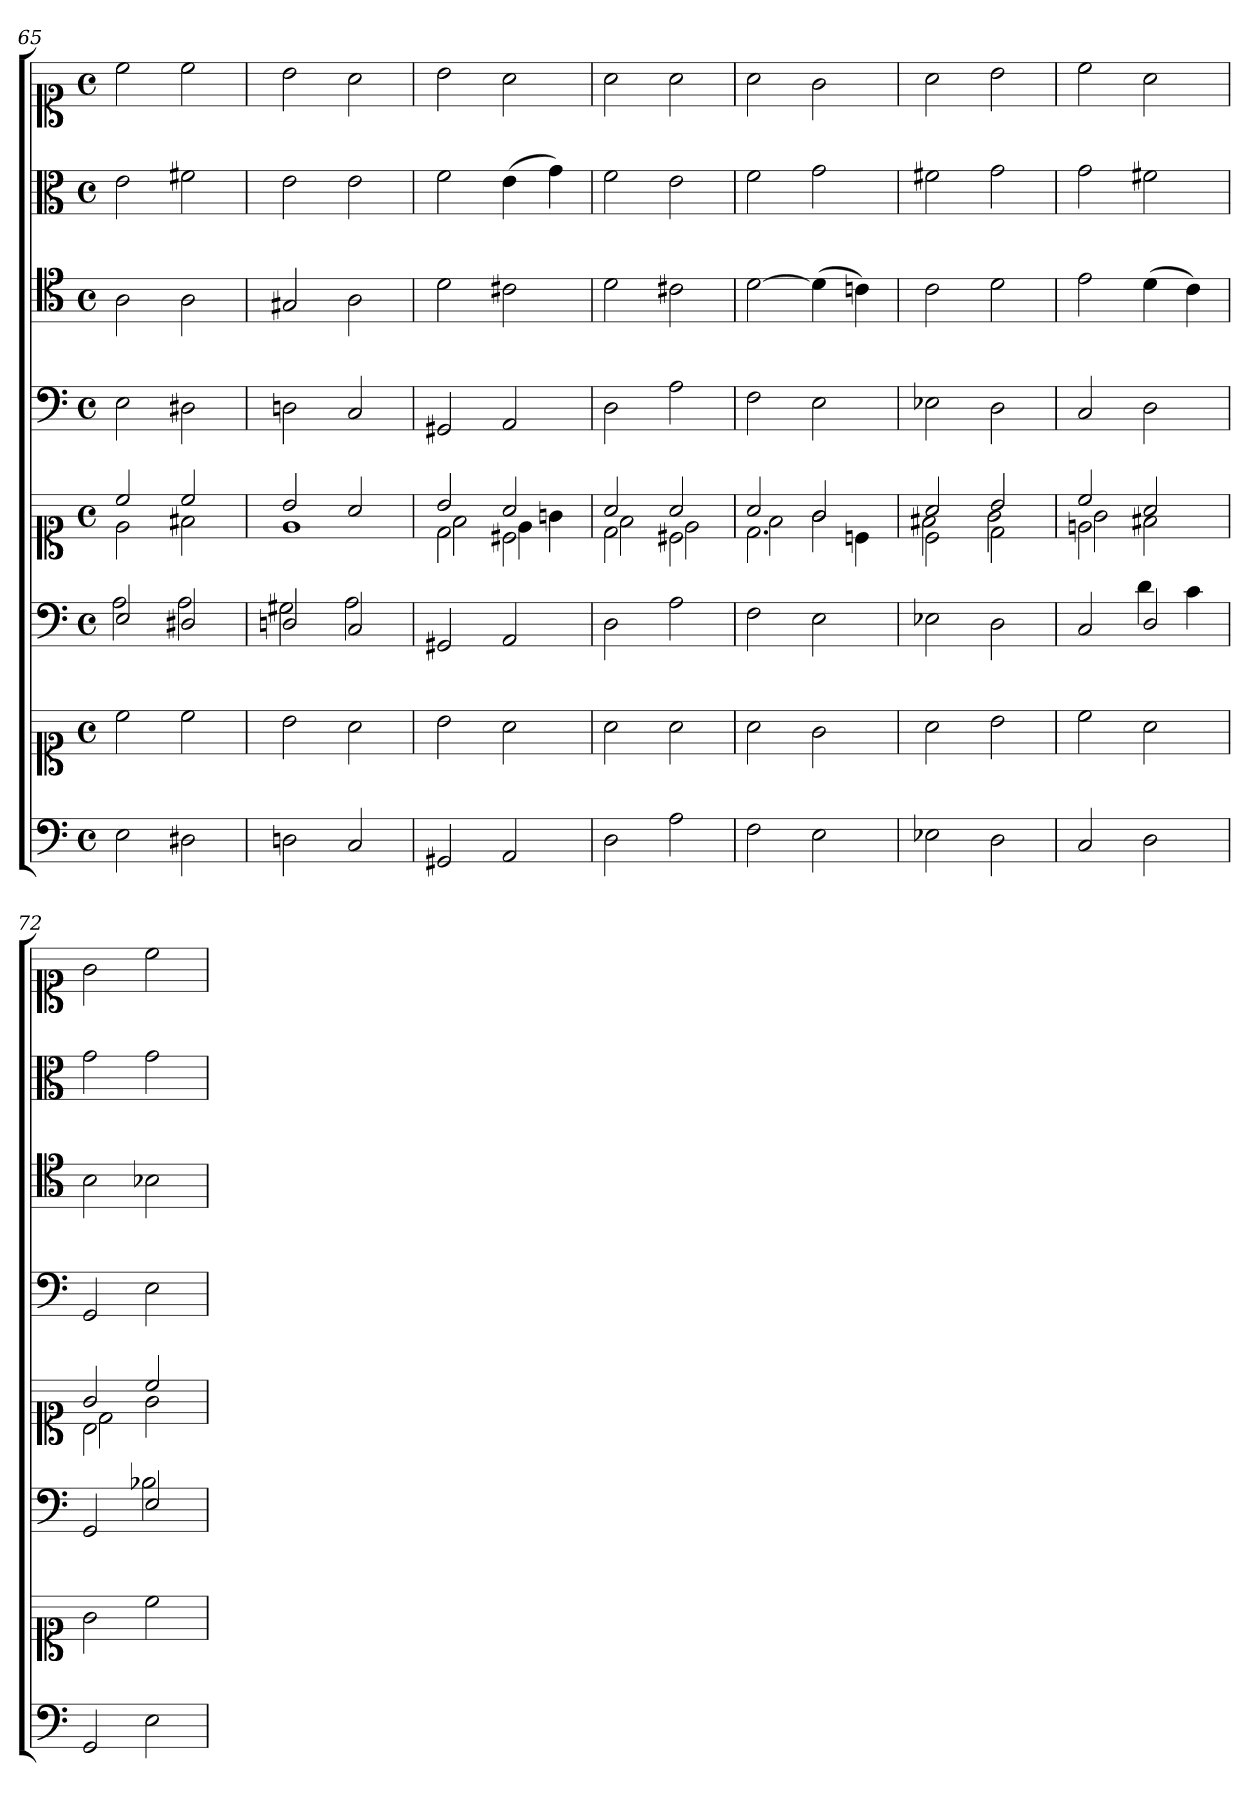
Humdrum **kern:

**kern	**kern	**kern	**kern	**kern	**kern	**kern	**kern
*part6	*part6	*part5	*part5	*part4	*part3	*part2	*part1
*staff8	*staff7	*staff6	*staff5	*staff4	*staff3	*staff2	*staff1
*clefF4	*clefC1	*clefF4	*clefC1	*clefF4	*clefC4	*clefC3	*clefC1
*k[]	*k[]	*k[]	*k[]	*k[]	*k[]	*k[]	*k[]
*M4/4	*M4/4	*M4/4	*M4/4	*M4/4	*M4/4	*M4/4	*M4/4
*met(c)	*met(c)	*met(c)	*met(c)	*met(c)	*met(c)	*met(c)	*met(c)
=65	=65	=65	=65	=65	=65	=65	=65
*	*	*^	*^	*	*	*	*
2E	2cc	2E	2A	2cc	2e	2E	2A	2e	2cc
2D#X	2cc	2D#X	2A	2cc	2f#X	2D#X	2A	2f#X	2cc
=66	=66	=66	=66	=66	=66	=66	=66	=66	=66
2Dn	2b	2Dn	2G#X	2b	1e	2Dn	2G#X	2e	2b
2C	2a	2C	2A	2a	.	2C	2A	2e	2a
*	*	*v	*v	*	*	*	*	*	*
=67	=67	=67	=67	=67	=67	=67	=67	=67
*	*	*	*	*^	*	*	*	*
2GG#X	2b	2GG#X	2b	2d	2f\	2GG#X	2d	2f	2b
2AA	2a	2AA	2a	2c#X	4e\	2AA	2c#X	(4e	2a
.	.	.	.	.	4gn\	.	.	4g)	.
=68	=68	=68	=68	=68	=68	=68	=68	=68	=68
2D	2a	2D	2a	2d	2f\	2D	2d	2f	2a
2A	2a	2A	2a	2c#X	2e\	2A	2c#X	2e	2a
=69	=69	=69	=69	=69	=69	=69	=69	=69	=69
2F	2a	2F	2a	2.d	2f\	2F	[2d	2f	2a
2E	2g	2E	2g	.	2g\	2E	(4d]	2g	2g
.	.	.	.	4cn	.	.	4cn)	.	.
=70	=70	=70	=70	=70	=70	=70	=70	=70	=70
2E-X	2a	2E-X	2a	2c	2f#X\	2E-X	2c	2f#X	2a
2D	2b	2D	2b	2d	2g\	2D	2d	2g	2b
=71	=71	=71	=71	=71	=71	=71	=71	=71	=71
*	*	*^	*	*	*	*	*	*	*
2C	2cc	2C	2ryy	2cc	2en	2g\	2C	2e	2g	2cc
2D	2a	2D	4d	2a	4ryy	2f#X\	2D	(4d	2f#X	2a
.	.	.	4c	.	4ryy	.	.	4c)	.	.
=72	=72	=72	=72	=72	=72	=72	=72	=72	=72	=72
2GG	2g	2GG	2ryy	2g	2B	2d\	2GG	2B	2g	2g
2E	2cc	2E	2B-X	2cc	2ryy	2g\	2E	2B-X	2g	2cc
*	*	*v	*v	*	*	*	*	*	*	*
*	*	*	*v	*v	*v	*	*	*	*
=	=	=	=	=	=	=	=
*-	*-	*-	*-	*-	*-	*-	*-
